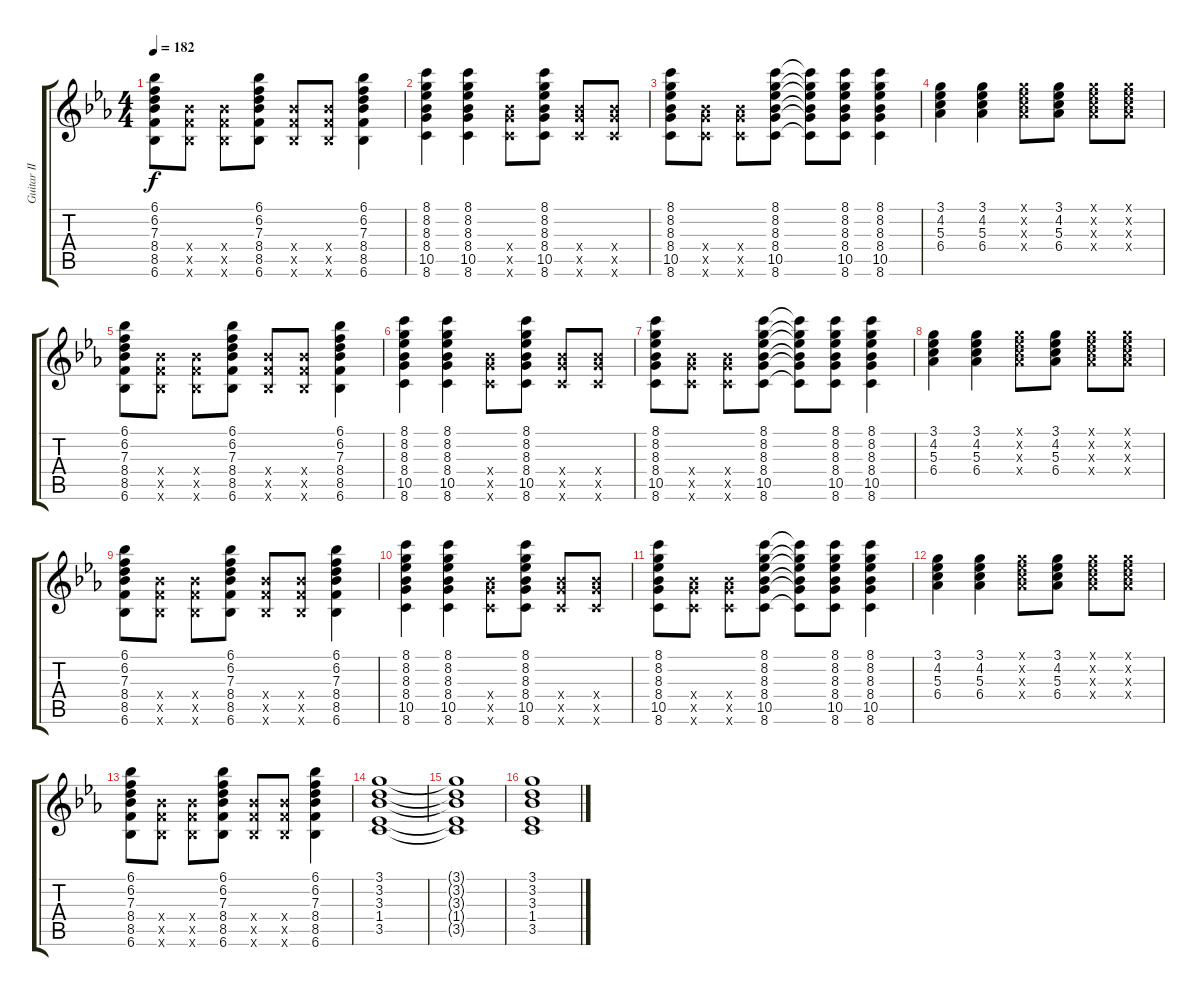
\track ("Guitar II" "Guitar II") {instrument electricguitarclean}
\staff {score tabs}
\tuning (E4 B3 G3 D3 A2 E2) {hide}
\ts (4 4)
\tempo 182
\clef g2
\ks eb
(6.1 6.2 7.3 8.4 8.5 6.6).8{dy f} (8.4{x} 8.5{x} 6.6{x}).8 (8.4{x} 8.5{x} 6.6{x}).8 (6.1 6.2 7.3 8.4 8.5 6.6).8 (8.4{x} 8.5{x} 6.6{x}).8 (8.4{x} 8.5{x} 6.6{x}).8 (6.1 6.2 7.3 8.4 8.5 6.6).4 |
(8.1 8.2 8.3 8.4 10.5 8.6).4 (8.1 8.2 8.3 8.4 10.5 8.6).4 (8.4{x} 10.5{x} 8.6{x}).8 (8.1 8.2 8.3 8.4 10.5 8.6).8 (8.4{x} 10.5{x} 8.6{x}).8 (8.4{x} 10.5{x} 8.6{x}).8 |
(8.1 8.2 8.3 8.4 10.5 8.6).8 (8.4{x} 10.5{x} 8.6{x}).8 (8.4{x} 10.5{x} 8.6{x}).8 (8.1 8.2 8.3 8.4 10.5 8.6).8 (8.1{t} 8.2{t} 8.3{t} 8.4{t} 10.5{t} 8.6{t}).8 (8.1 8.2 8.3 8.4 10.5 8.6).8 (8.1 8.2 8.3 8.4 10.5 8.6).4 |
(3.1 4.2 5.3 6.4).4 (3.1 4.2 5.3 6.4).4 (3.1{x} 4.2{x} 5.3{x} 6.4{x}).8 (3.1 4.2 5.3 6.4).8 (3.1{x} 4.2{x} 5.3{x} 6.4{x}).8 (3.1{x} 4.2{x} 5.3{x} 6.4{x}).8 |
(6.1 6.2 7.3 8.4 8.5 6.6).8 (8.4{x} 8.5{x} 6.6{x}).8 (8.4{x} 8.5{x} 6.6{x}).8 (6.1 6.2 7.3 8.4 8.5 6.6).8 (8.4{x} 8.5{x} 6.6{x}).8 (8.4{x} 8.5{x} 6.6{x}).8 (6.1 6.2 7.3 8.4 8.5 6.6).4 |
(8.1 8.2 8.3 8.4 10.5 8.6).4 (8.1 8.2 8.3 8.4 10.5 8.6).4 (8.4{x} 10.5{x} 8.6{x}).8 (8.1 8.2 8.3 8.4 10.5 8.6).8 (8.4{x} 10.5{x} 8.6{x}).8 (8.4{x} 10.5{x} 8.6{x}).8 |
(8.1 8.2 8.3 8.4 10.5 8.6).8 (8.4{x} 10.5{x} 8.6{x}).8 (8.4{x} 10.5{x} 8.6{x}).8 (8.1 8.2 8.3 8.4 10.5 8.6).8 (8.1{t} 8.2{t} 8.3{t} 8.4{t} 10.5{t} 8.6{t}).8 (8.1 8.2 8.3 8.4 10.5 8.6).8 (8.1 8.2 8.3 8.4 10.5 8.6).4 |
(3.1 4.2 5.3 6.4).4 (3.1 4.2 5.3 6.4).4 (3.1{x} 4.2{x} 5.3{x} 6.4{x}).8 (3.1 4.2 5.3 6.4).8 (3.1{x} 4.2{x} 5.3{x} 6.4{x}).8 (3.1{x} 4.2{x} 5.3{x} 6.4{x}).8 |
(6.1 6.2 7.3 8.4 8.5 6.6).8 (8.4{x} 8.5{x} 6.6{x}).8 (8.4{x} 8.5{x} 6.6{x}).8 (6.1 6.2 7.3 8.4 8.5 6.6).8 (8.4{x} 8.5{x} 6.6{x}).8 (8.4{x} 8.5{x} 6.6{x}).8 (6.1 6.2 7.3 8.4 8.5 6.6).4 |
(8.1 8.2 8.3 8.4 10.5 8.6).4 (8.1 8.2 8.3 8.4 10.5 8.6).4 (8.4{x} 10.5{x} 8.6{x}).8 (8.1 8.2 8.3 8.4 10.5 8.6).8 (8.4{x} 10.5{x} 8.6{x}).8 (8.4{x} 10.5{x} 8.6{x}).8 |
(8.1 8.2 8.3 8.4 10.5 8.6).8 (8.4{x} 10.5{x} 8.6{x}).8 (8.4{x} 10.5{x} 8.6{x}).8 (8.1 8.2 8.3 8.4 10.5 8.6).8 (8.1{t} 8.2{t} 8.3{t} 8.4{t} 10.5{t} 8.6{t}).8 (8.1 8.2 8.3 8.4 10.5 8.6).8 (8.1 8.2 8.3 8.4 10.5 8.6).4 |
(3.1 4.2 5.3 6.4).4 (3.1 4.2 5.3 6.4).4 (3.1{x} 4.2{x} 5.3{x} 6.4{x}).8 (3.1 4.2 5.3 6.4).8 (3.1{x} 4.2{x} 5.3{x} 6.4{x}).8 (3.1{x} 4.2{x} 5.3{x} 6.4{x}).8 |
(6.1 6.2 7.3 8.4 8.5 6.6).8 (8.4{x} 8.5{x} 6.6{x}).8 (8.4{x} 8.5{x} 6.6{x}).8 (6.1 6.2 7.3 8.4 8.5 6.6).8 (8.4{x} 8.5{x} 6.6{x}).8 (8.4{x} 8.5{x} 6.6{x}).8 (6.1 6.2 7.3 8.4 8.5 6.6).4 |
(3.1 3.2 3.3 1.4 3.5).1 |
(3.1{t} 3.2{t} 3.3{t} 1.4{t} 3.5{t}).1 |
(3.1 3.2 3.3 1.4 3.5).1
